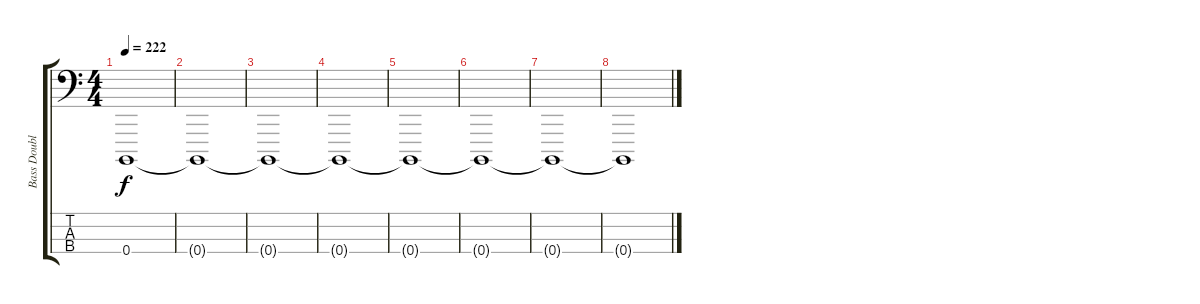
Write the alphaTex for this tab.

\track ("Bass Double" "Bass Doubl") {instrument harpsichord}
\staff {score tabs}
\tuning (E2 B1 Gb1 B0) {hide}
\ts (4 4)
\tempo 222
\clef f4
\ks c
0.4{t}.1{dy f volume 8} |
0.4{t}.1 |
0.4{t}.1 |
0.4{t}.1 |
0.4{t}.1 |
0.4{t}.1{volume 0} |
0.4{t}.1 |
0.4{t}.1
